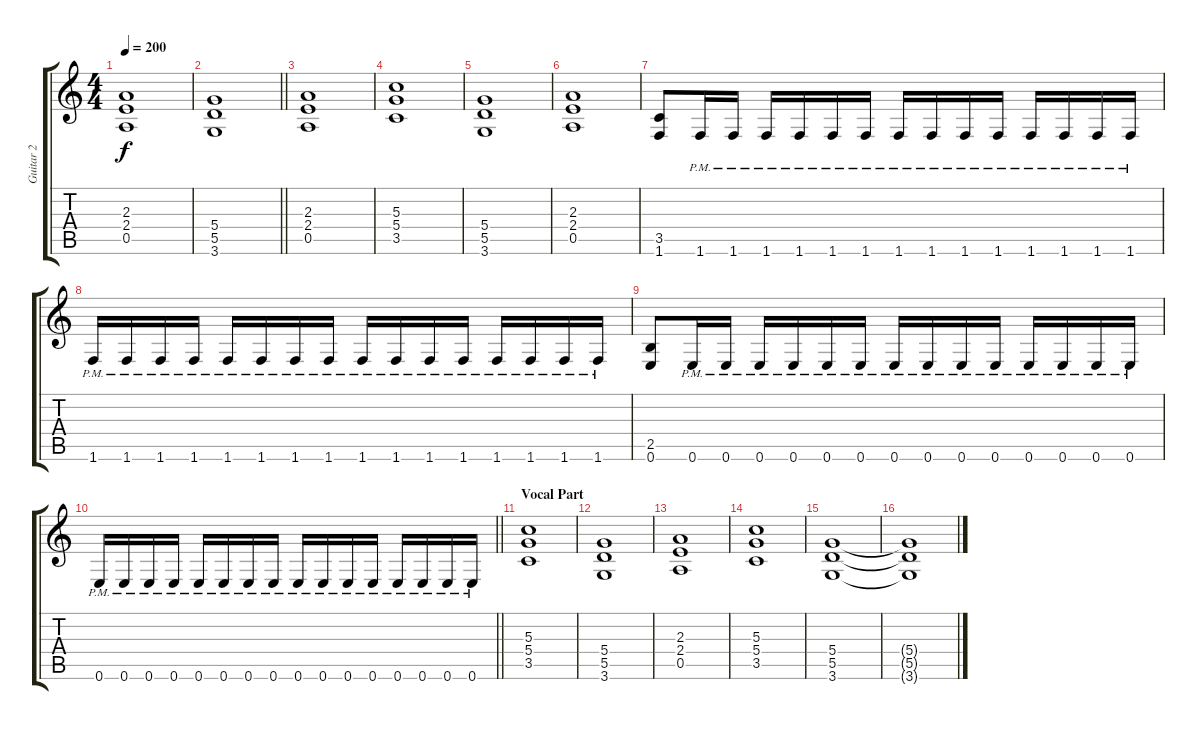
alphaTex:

\track ("Guitar 2" "Guitar 2") {instrument distortionguitar}
\staff {score tabs}
\tuning (E4 B3 G3 D3 A2 E2) {hide}
\ts (4 4)
\tempo 200
\clef g2
\ks c
(2.3 2.4 0.5).1{dy f} |
\barLineRight lightlight
(5.4 5.5 3.6).1 |
\section ("" "")
(2.3 2.4 0.5).1 |
(5.3 5.4 3.5).1 |
(5.4 5.5 3.6).1 |
(2.3 2.4 0.5).1 |
(3.5 1.6).8 1.6{pm}.16 1.6{pm}.16 1.6{pm}.16 1.6{pm}.16 1.6{pm}.16 1.6{pm}.16 1.6{pm}.16 1.6{pm}.16 1.6{pm}.16 1.6{pm}.16 1.6{pm}.16 1.6{pm}.16 1.6{pm}.16 1.6{pm}.16 |
1.6{pm}.16 1.6{pm}.16 1.6{pm}.16 1.6{pm}.16 1.6{pm}.16 1.6{pm}.16 1.6{pm}.16 1.6{pm}.16 1.6{pm}.16 1.6{pm}.16 1.6{pm}.16 1.6{pm}.16 1.6{pm}.16 1.6{pm}.16 1.6{pm}.16 1.6{pm}.16 |
(2.5 0.6).8 0.6{pm}.16 0.6{pm}.16 0.6{pm}.16 0.6{pm}.16 0.6{pm}.16 0.6{pm}.16 0.6{pm}.16 0.6{pm}.16 0.6{pm}.16 0.6{pm}.16 0.6{pm}.16 0.6{pm}.16 0.6{pm}.16 0.6{pm}.16 |
\barLineRight lightlight
0.6{pm}.16 0.6{pm}.16 0.6{pm}.16 0.6{pm}.16 0.6{pm}.16 0.6{pm}.16 0.6{pm}.16 0.6{pm}.16 0.6{pm}.16 0.6{pm}.16 0.6{pm}.16 0.6{pm}.16 0.6{pm}.16 0.6{pm}.16 0.6{pm}.16 0.6{pm}.16 |
\section ("" "Vocal Part")
(5.3 5.4 3.5).1 |
(5.4 5.5 3.6).1 |
(2.3 2.4 0.5).1 |
(5.3 5.4 3.5).1 |
(5.4 5.5 3.6).1 |
(5.4{t} 5.5{t} 3.6{t}).1
